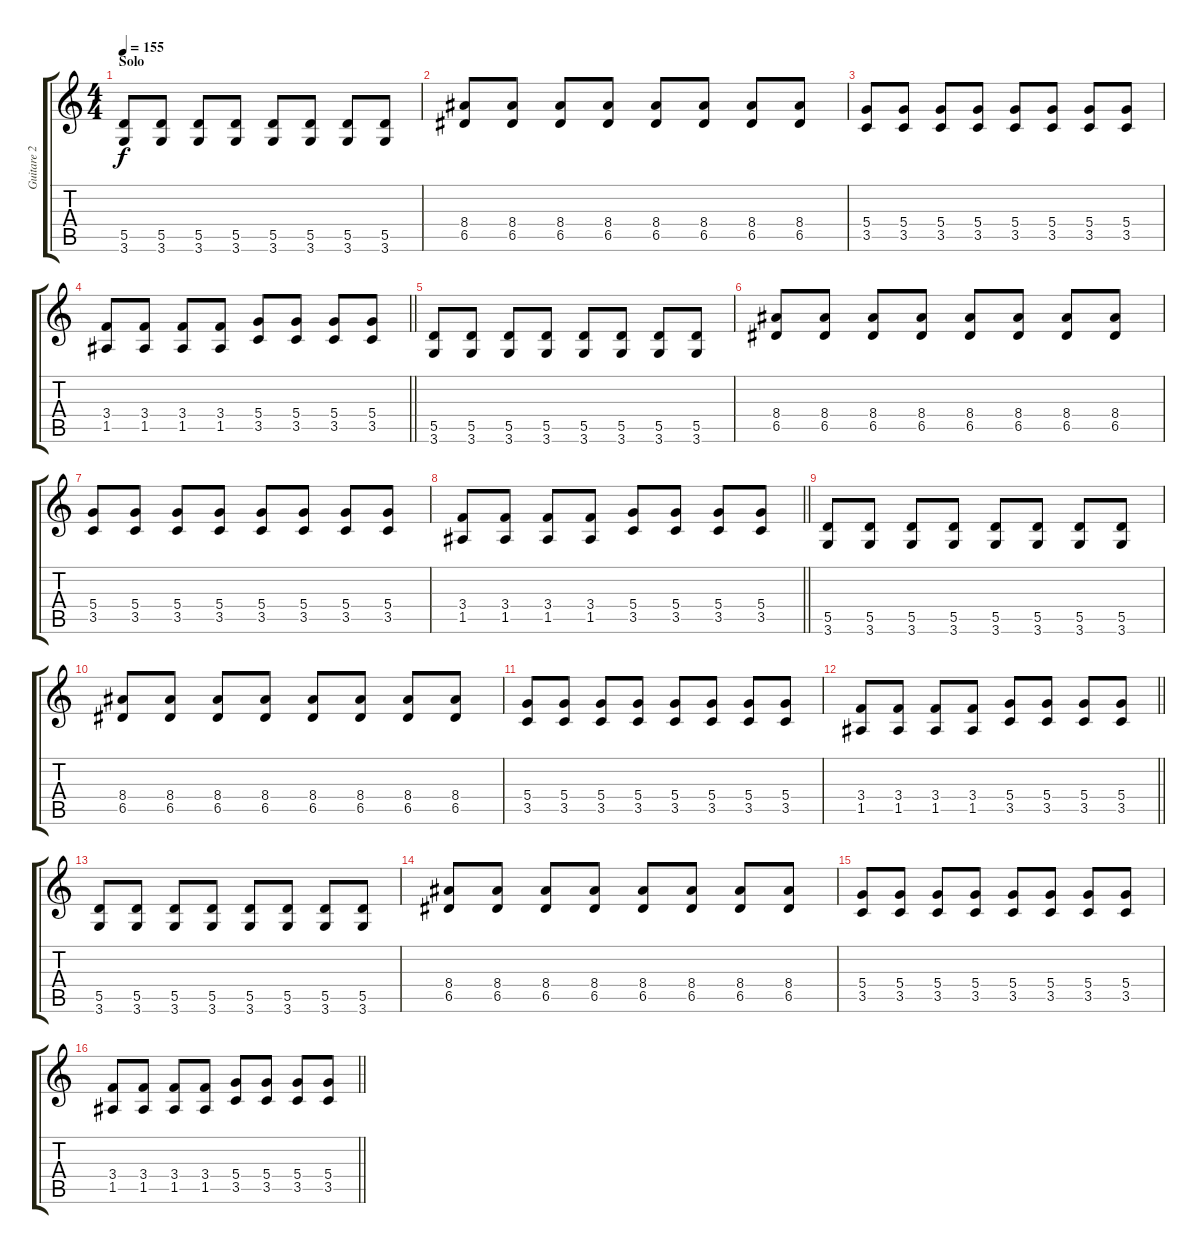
\track ("Guitare 2" "Guitare 2") {instrument distortionguitar}
\staff {score tabs}
\tuning (E4 B3 G3 D3 A2 E2) {hide}
\ts (4 4)
\section ("" "Solo")
\tempo 155
\clef g2
\ks c
(5.5 3.6).8{dy f} (5.5 3.6).8 (5.5 3.6).8 (5.5 3.6).8 (5.5 3.6).8 (5.5 3.6).8 (5.5 3.6).8 (5.5 3.6).8 |
(8.4 6.5).8 (8.4 6.5).8 (8.4 6.5).8 (8.4 6.5).8 (8.4 6.5).8 (8.4 6.5).8 (8.4 6.5).8 (8.4 6.5).8 |
(5.4 3.5).8 (5.4 3.5).8 (5.4 3.5).8 (5.4 3.5).8 (5.4 3.5).8 (5.4 3.5).8 (5.4 3.5).8 (5.4 3.5).8 |
\barLineRight lightlight
(3.4 1.5).8 (3.4 1.5).8 (3.4 1.5).8 (3.4 1.5).8 (5.4 3.5).8 (5.4 3.5).8 (5.4 3.5).8 (5.4 3.5).8 |
(5.5 3.6).8 (5.5 3.6).8 (5.5 3.6).8 (5.5 3.6).8 (5.5 3.6).8 (5.5 3.6).8 (5.5 3.6).8 (5.5 3.6).8 |
(8.4 6.5).8 (8.4 6.5).8 (8.4 6.5).8 (8.4 6.5).8 (8.4 6.5).8 (8.4 6.5).8 (8.4 6.5).8 (8.4 6.5).8 |
(5.4 3.5).8 (5.4 3.5).8 (5.4 3.5).8 (5.4 3.5).8 (5.4 3.5).8 (5.4 3.5).8 (5.4 3.5).8 (5.4 3.5).8 |
\barLineRight lightlight
(3.4 1.5).8 (3.4 1.5).8 (3.4 1.5).8 (3.4 1.5).8 (5.4 3.5).8 (5.4 3.5).8 (5.4 3.5).8 (5.4 3.5).8 |
(5.5 3.6).8 (5.5 3.6).8 (5.5 3.6).8 (5.5 3.6).8 (5.5 3.6).8 (5.5 3.6).8 (5.5 3.6).8 (5.5 3.6).8 |
(8.4 6.5).8 (8.4 6.5).8 (8.4 6.5).8 (8.4 6.5).8 (8.4 6.5).8 (8.4 6.5).8 (8.4 6.5).8 (8.4 6.5).8 |
(5.4 3.5).8 (5.4 3.5).8 (5.4 3.5).8 (5.4 3.5).8 (5.4 3.5).8 (5.4 3.5).8 (5.4 3.5).8 (5.4 3.5).8 |
\barLineRight lightlight
(3.4 1.5).8 (3.4 1.5).8 (3.4 1.5).8 (3.4 1.5).8 (5.4 3.5).8 (5.4 3.5).8 (5.4 3.5).8 (5.4 3.5).8 |
(5.5 3.6).8 (5.5 3.6).8 (5.5 3.6).8 (5.5 3.6).8 (5.5 3.6).8 (5.5 3.6).8 (5.5 3.6).8 (5.5 3.6).8 |
(8.4 6.5).8 (8.4 6.5).8 (8.4 6.5).8 (8.4 6.5).8 (8.4 6.5).8 (8.4 6.5).8 (8.4 6.5).8 (8.4 6.5).8 |
(5.4 3.5).8 (5.4 3.5).8 (5.4 3.5).8 (5.4 3.5).8 (5.4 3.5).8 (5.4 3.5).8 (5.4 3.5).8 (5.4 3.5).8 |
\barLineRight lightlight
(3.4 1.5).8 (3.4 1.5).8 (3.4 1.5).8 (3.4 1.5).8 (5.4 3.5).8 (5.4 3.5).8 (5.4 3.5).8 (5.4 3.5).8
